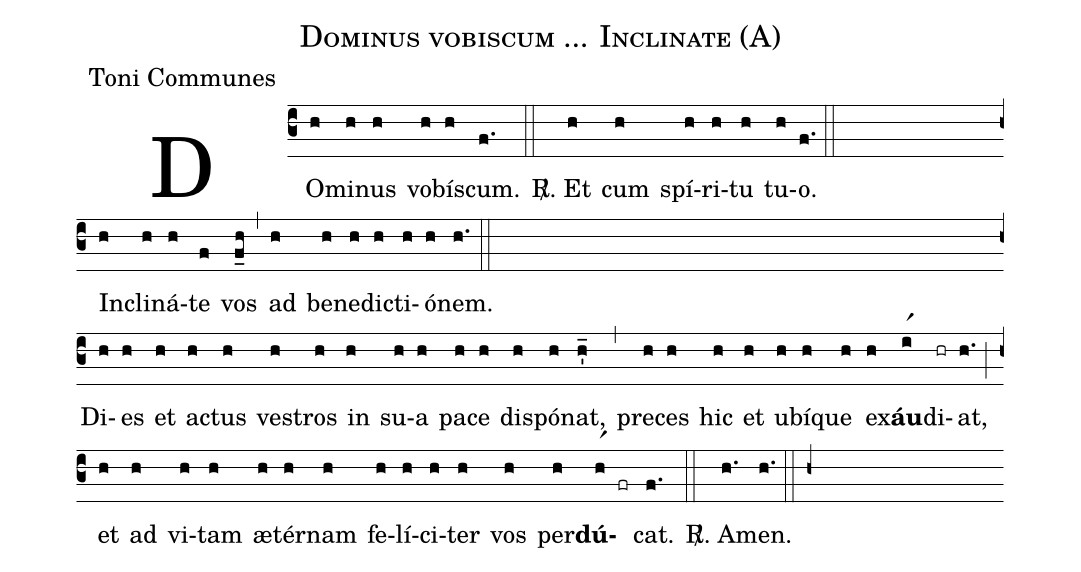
name:Dominus vobiscum ... Inclinate (A);
office-part:Toni Communes;
%%
(c3) DO(h)mi(h)nus(h) vo(h)bís(h)cum.(f.) (::) <sp>R/</sp>. Et(h) cum(h) spí(h)ri(h)tu(h) tu(h)o.(f.) (::) (Z)
In(h)cli(h)ná(h)te(f) vos(f_h) (,) ad(h) be(h)ne(h)di(h)cti(h)ó(h)nem.(h.) (::) (Z)
Di(h)es(h) et(h) a(h)ctus(h) ve(h)stros(h) in(h) su(h)a(h) pa(h)ce(h) dis(h)pó(h)nat,(h'_) (,) pre(h)ces(h) hic(h) et(h) u(h)bí(h)que(h) ex(h)<b>áu</b>(ir1)di(hr)at,(h.) (;) et(h) ad(h) vi(h)tam(h) æ(h)tér(h)nam(h) fe(h)lí(h)ci(h)ter(h) vos(h) per(h)<b>dú</b>(hr1)(fr)cat.(f.) (::) <sp>R/</sp>. A(h.)men.(h.) (::) (h+)
